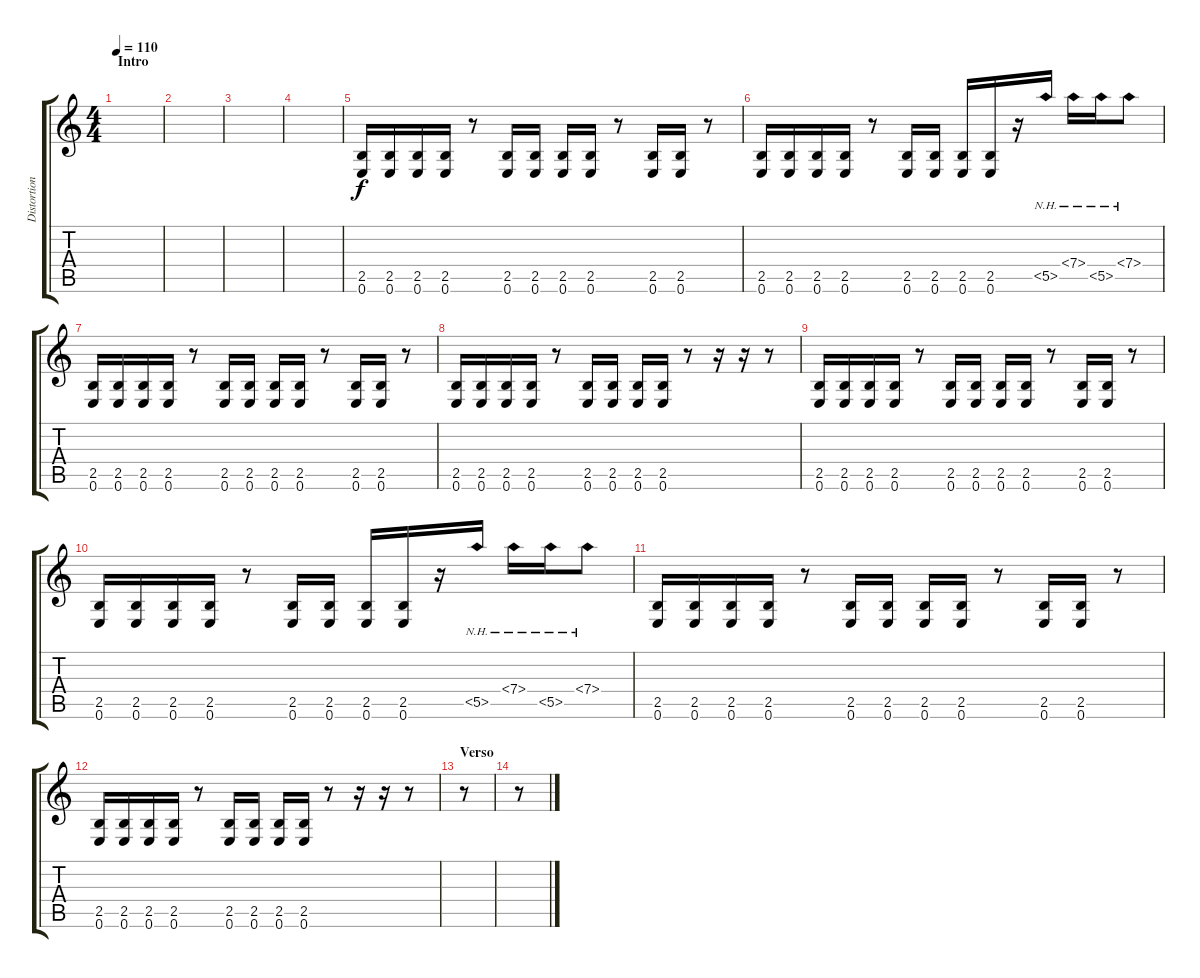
\track ("Distortion Guitar" "Distortion") {instrument distortionguitar}
\staff {score tabs}
\tuning (E4 B3 G3 D3 A2 E2) {hide}
\ts (4 4)
\section ("" "Intro")
\tempo 110
\clef g2
\ks c
|
|
|
|
(2.5 0.6).16 (2.5 0.6).16 (2.5 0.6).16 (2.5 0.6).16 r.8 (2.5 0.6).16 (2.5 0.6).16 (2.5 0.6).16 (2.5 0.6).16 r.8 (2.5 0.6).16 (2.5 0.6).16 r.8 |
(2.5 0.6).16 (2.5 0.6).16 (2.5 0.6).16 (2.5 0.6).16 r.8 (2.5 0.6).16 (2.5 0.6).16 (2.5 0.6).16 (2.5 0.6).16 r.16 5.5{nh}.16 7.4{nh}.16 5.5{nh}.16 7.4{nh}.8 |
(2.5 0.6).16 (2.5 0.6).16 (2.5 0.6).16 (2.5 0.6).16 r.8 (2.5 0.6).16 (2.5 0.6).16 (2.5 0.6).16 (2.5 0.6).16 r.8 (2.5 0.6).16 (2.5 0.6).16 r.8 |
(2.5 0.6).16 (2.5 0.6).16 (2.5 0.6).16 (2.5 0.6).16 r.8 (2.5 0.6).16 (2.5 0.6).16 (2.5 0.6).16 (2.5 0.6).16 r.8 r.16 r.16 r.8 |
(2.5 0.6).16 (2.5 0.6).16 (2.5 0.6).16 (2.5 0.6).16 r.8 (2.5 0.6).16 (2.5 0.6).16 (2.5 0.6).16 (2.5 0.6).16 r.8 (2.5 0.6).16 (2.5 0.6).16 r.8 |
(2.5 0.6).16 (2.5 0.6).16 (2.5 0.6).16 (2.5 0.6).16 r.8 (2.5 0.6).16 (2.5 0.6).16 (2.5 0.6).16 (2.5 0.6).16 r.16 5.5{nh}.16 7.4{nh}.16 5.5{nh}.16 7.4{nh}.8 |
(2.5 0.6).16 (2.5 0.6).16 (2.5 0.6).16 (2.5 0.6).16 r.8 (2.5 0.6).16 (2.5 0.6).16 (2.5 0.6).16 (2.5 0.6).16 r.8 (2.5 0.6).16 (2.5 0.6).16 r.8 |
(2.5 0.6).16 (2.5 0.6).16 (2.5 0.6).16 (2.5 0.6).16 r.8 (2.5 0.6).16 (2.5 0.6).16 (2.5 0.6).16 (2.5 0.6).16 r.8 r.16 r.16 r.8 |
\section ("" "Verso")
r.8 |
r.8
